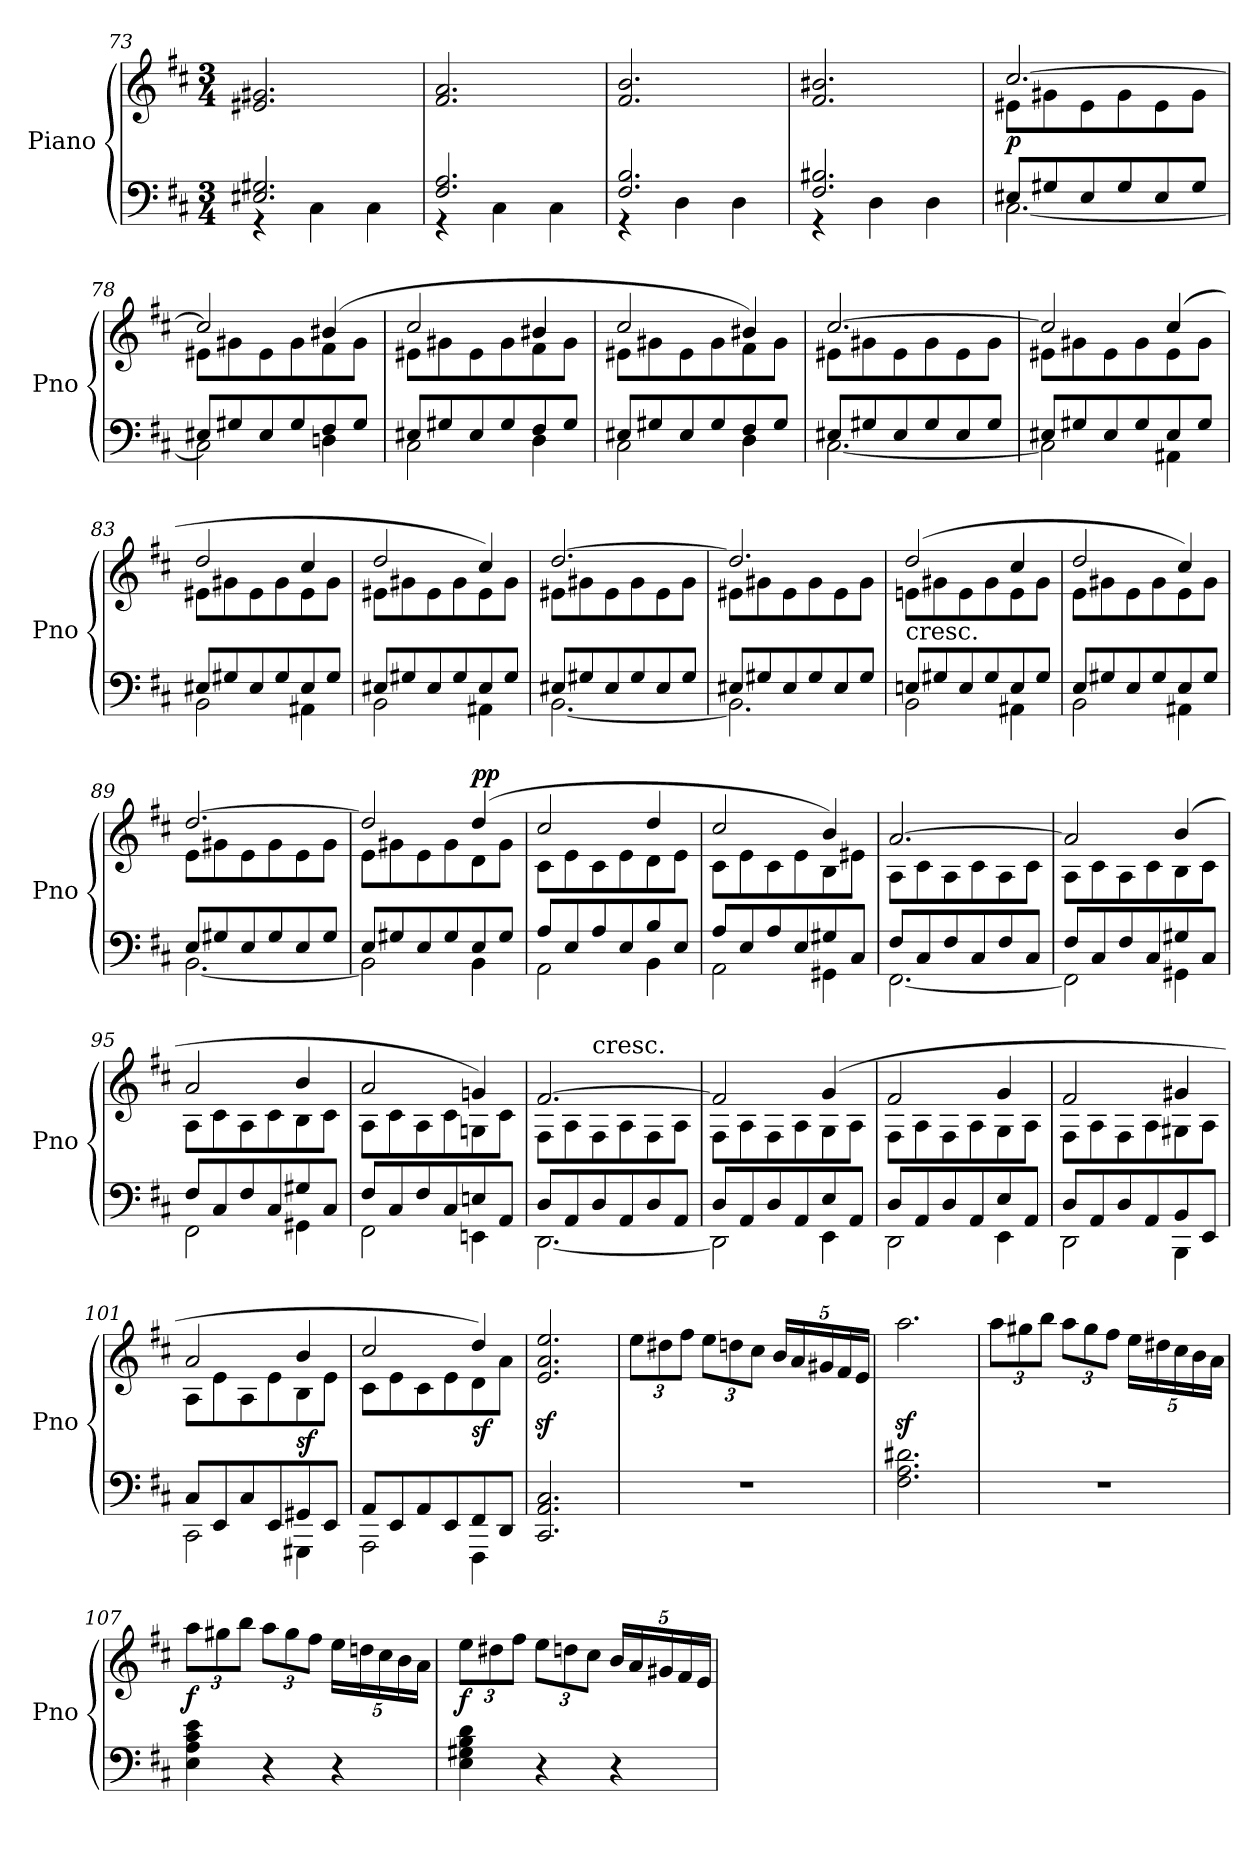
**kern	**kern	**dynam
*part1	*part1	*part1
*staff2	*staff1	*staff1/2
*I"Piano	*	*
*I'Pno	*	*
*clefF4	*clefG2	*
*k[f#c#]	*k[f#c#]	*
*D:	*D:	*
*M3/4	*M3/4	*
=73	=73	=73
*^	*	*
2.E#X/ 2.G#X/	4rGG	2.e#X/ 2.g#X/	.
.	4C#\	.	.
.	4C#\	.	.
=74	=74	=74	=74
2.F#/ 2.A/	4rGG	2.f#/ 2.a/	.
.	4C#\	.	.
.	4C#\	.	.
=75	=75	=75	=75
2.F#/ 2.B/	4rGG	2.f#/ 2.b/	.
.	4D\	.	.
.	4D\	.	.
=76	=76	=76	=76
2.F#/ 2.B#X/	4rGG	2.f#/ 2.b#X/	.
.	4D\	.	.
.	4D\	.	.
=77	=77	=77	=77
*	*	*^	*
!	!	!	!	!LO:DY:b
8E#X/L	[2.C#\	[2.cc#/	8e#X\L	p
8G#X/	.	.	8g#X\	.
8E#/	.	.	8e#\	.
8G#/	.	.	8g#\	.
8E#/	.	.	8e#\	.
8G#/J	.	.	8g#\J	.
=78	=78	=78	=78	=78
8E#X/L	2C#\]	2cc#/]	8e#X\L	.
8G#X/	.	.	8g#X\	.
8E#/	.	.	8e#\	.
8G#/	.	.	8g#\	.
8F#/	4Dn\	(>4b#X/	8f#\	.
8G#/J	.	.	8g#\J	.
=79	=79	=79	=79	=79
8E#X/L	2C#\	2cc#/	8e#X\L	.
8G#X/	.	.	8g#X\	.
8E#/	.	.	8e#\	.
8G#/	.	.	8g#\	.
8F#/	4D\	4b#X/	8f#\	.
8G#/J	.	.	8g#\J	.
=80	=80	=80	=80	=80
8E#X/L	2C#\	2cc#/	8e#X\L	.
8G#X/	.	.	8g#X\	.
8E#/	.	.	8e#\	.
8G#/	.	.	8g#\	.
8F#/	4D\	4b#X/)	8f#\	.
8G#/J	.	.	8g#\J	.
=81	=81	=81	=81	=81
8E#X/L	[2.C#\	[2.cc#/	8e#X\L	.
8G#X/	.	.	8g#X\	.
8E#/	.	.	8e#\	.
8G#/	.	.	8g#\	.
8E#/	.	.	8e#\	.
8G#/J	.	.	8g#\J	.
=82	=82	=82	=82	=82
8E#X/L	2C#\]	2cc#/]	8e#X\L	.
8G#X/	.	.	8g#X\	.
8E#/	.	.	8e#\	.
8G#/	.	.	8g#\	.
8E#/	4AA#X\	(>4cc#/	8e#\	.
8G#/J	.	.	8g#\J	.
=83	=83	=83	=83	=83
8E#X/L	2BB\	2dd/	8e#X\L	.
8G#X/	.	.	8g#X\	.
8E#/	.	.	8e#\	.
8G#/	.	.	8g#\	.
8E#/	4AA#X\	4cc#/	8e#\	.
8G#/J	.	.	8g#\J	.
=84	=84	=84	=84	=84
8E#X/L	2BB\	2dd/	8e#X\L	.
8G#X/	.	.	8g#X\	.
8E#/	.	.	8e#\	.
8G#/	.	.	8g#\	.
8E#/	4AA#X\	4cc#/)	8e#\	.
8G#/J	.	.	8g#\J	.
=85	=85	=85	=85	=85
8E#X/L	[2.BB\	[2.dd/	8e#X\L	.
8G#X/	.	.	8g#X\	.
8E#/	.	.	8e#\	.
8G#/	.	.	8g#\	.
8E#/	.	.	8e#\	.
8G#/J	.	.	8g#\J	.
=86	=86	=86	=86	=86
8E#X/L	2.BB\]	2.dd/]	8e#X\L	.
8G#X/	.	.	8g#X\	.
8E#/	.	.	8e#\	.
8G#/	.	.	8g#\	.
8E#/	.	.	8e#\	.
8G#/J	.	.	8g#\J	.
=87	=87	=87	=87	=87
!	!	!LO:TX:b:t=cresc.	!	!
8En/L	2BB\	(>2dd/	8en\L	.
8G#X/	.	.	8g#X\	.
8E/	.	.	8e\	.
8G#/	.	.	8g#\	.
8E/	4AA#X\	4cc#/	8e\	.
8G#/J	.	.	8g#\J	.
=88	=88	=88	=88	=88
8E/L	2BB\	2dd/	8e\L	.
8G#X/	.	.	8g#X\	.
8E/	.	.	8e\	.
8G#/	.	.	8g#\	.
8E/	4AA#X\	4cc#/)	8e\	.
8G#/J	.	.	8g#\J	.
=89	=89	=89	=89	=89
8E/L	[2.BB\	[2.dd/	8e\L	.
8G#X/	.	.	8g#X\	.
8E/	.	.	8e\	.
8G#/	.	.	8g#\	.
8E/	.	.	8e\	.
8G#/J	.	.	8g#\J	.
=90	=90	=90	=90	=90
8E/L	2BB\]	2dd/]	8e\L	.
8G#X/	.	.	8g#X\	.
8E/	.	.	8e\	.
8G#/	.	.	8g#\	.
!	!	!	!	!LO:DY:b=2
!	!	!	!	!LO:DY:n=1:a
8E/	4BB\	(>4dd/	8d\	p p
8G#/J	.	.	8g#\J	.
=91	=91	=91	=91	=91
8A/L	2AA\	2cc#/	8c#\L	.
8E/	.	.	8e\	.
8A/	.	.	8c#\	.
8E/	.	.	8e\	.
8B/	4BB\	4dd/	8d\	.
8E/J	.	.	8e\J	.
=92	=92	=92	=92	=92
8A/L	2AA\	2cc#/	8c#\L	.
8E/	.	.	8e\	.
8A/	.	.	8c#\	.
8E/	.	.	8e\	.
8G#X/	4GG#X\	4b/)	8B\	.
8C#/J	.	.	8e#X\J	.
=93	=93	=93	=93	=93
8F#/L	[2.FF#\	[2.a/	8A\L	.
8C#/	.	.	8c#\	.
8F#/	.	.	8A\	.
8C#/	.	.	8c#\	.
8F#/	.	.	8A\	.
8C#/J	.	.	8c#\J	.
=94	=94	=94	=94	=94
8F#/L	2FF#\]	2a/]	8A\L	.
8C#/	.	.	8c#\	.
8F#/	.	.	8A\	.
8C#/	.	.	8c#\	.
8G#X/	4GG#X\	(>4b/	8B\	.
8C#/J	.	.	8c#\J	.
=95	=95	=95	=95	=95
8F#/L	2FF#\	2a/	8A\L	.
8C#/	.	.	8c#\	.
8F#/	.	.	8A\	.
8C#/	.	.	8c#\	.
8G#X/	4GG#X\	4b/	8B\	.
8C#/J	.	.	8c#\J	.
=96	=96	=96	=96	=96
8F#/L	2FF#\	2a/	8A\L	.
8C#/	.	.	8c#\	.
8F#/	.	.	8A\	.
8C#/	.	.	8c#\	.
8En/	4EEn\	4gn/)	8Gn\	.
8AA/J	.	.	8c#\J	.
=97	=97	=97	=97	=97
8D/L	[2.DD\	[2.f#/	8F#\L	.
8AA/	.	.	8A\	.
!	!	!	!LO:TX:a:t=cresc.	!
8D/	.	.	8F#\	.
8AA/	.	.	8A\	.
8D/	.	.	8F#\	.
8AA/J	.	.	8A\J	.
=98	=98	=98	=98	=98
8D/L	2DD\]	2f#/]	8F#\L	.
8AA/	.	.	8A\	.
8D/	.	.	8F#\	.
8AA/	.	.	8A\	.
8E/	4EE\	(>4g/	8G\	.
8AA/J	.	.	8A\J	.
=99	=99	=99	=99	=99
8D/L	2DD\	2f#/	8F#\L	.
8AA/	.	.	8A\	.
8D/	.	.	8F#\	.
8AA/	.	.	8A\	.
8E/	4EE\	4g/	8G\	.
8AA/J	.	.	8A\J	.
=100	=100	=100	=100	=100
8D/L	2DD\	2f#/	8F#\L	.
8AA/	.	.	8A\	.
8D/	.	.	8F#\	.
8AA/	.	.	8A\	.
!	!	!	!	!LO:DY:b=2
!	!	!	!	!LO:DY:n=1:a
8BB/	4BBB\	4g#X/	8G#X\	sf sf
8EE/J	.	.	8A\J	.
=101	=101	=101	=101	=101
8C#/L	2CC#\	2a/	8A\L	.
8EE/	.	.	8e\	.
8C#/	.	.	8A\	.
8EE/	.	.	8e\	.
!	!	!	!	!LO:DY:b
8GG#X/	4GGG#X\	4b/	8B\	sf
8EE/J	.	.	8e\J	.
=102	=102	=102	=102	=102
8AA/L	2AAA\	2cc#/	8c#\L	.
8EE/	.	.	8e\	.
8AA/	.	.	8c#\	.
8EE/	.	.	8e\	.
!	!	!	!	!LO:DY:b
8FF#/	4FFF#\	4dd/)	8d\	sf
8DD/J	.	.	8a\J	.
*v	*v	*	*	*
*	*v	*v	*
=103	=103	=103
2.CC#/ 2.AA/ 2.C#/	2.e/z< 2.a/z< 2.ee/z<	.
=104	=104	=104
*	*Xbrackettup	*
2.r	12ee\L	.
.	12dd#X\	.
.	12ff#\J	.
.	12ee\L	.
.	12ddn\	.
.	12cc#\J	.
.	20b/LL	.
.	20a/	.
.	20g#X/	.
.	20f#/	.
.	20e/JJ	.
=105	=105	=105
2.F#\ 2.A\ 2.d#X\	2.aaz<\	.
=106	=106	=106
2.r	12aa\L	.
.	12gg#X\	.
.	12bb\J	.
.	12aa\L	.
.	12gg#\	.
.	12ff#\J	.
.	20ee\LL	.
.	20dd#X\	.
.	20cc#\	.
.	20b\	.
.	20a\JJ	.
=107	=107	=107
!	!	!LO:DY:b
4E\ 4A\ 4c#\ 4e\	12aa\L	f
.	12gg#X\	.
.	12bb\J	.
4r	12aa\L	.
.	12gg#\	.
.	12ff#\J	.
4r	20ee\LL	.
.	20ddn\	.
.	20cc#\	.
.	20b\	.
.	20a\JJ	.
=108	=108	=108
!	!	!LO:DY:b
4E\ 4G#X\ 4B\ 4d\	12ee\L	f
.	12dd#X\	.
.	12ff#\J	.
4r	12ee\L	.
.	12ddn\	.
.	12cc#\J	.
4r	20b/LL	.
.	20a/	.
.	20g#X/	.
.	20f#/	.
.	20e/JJ	.
=	=	=
*-	*-	*-
